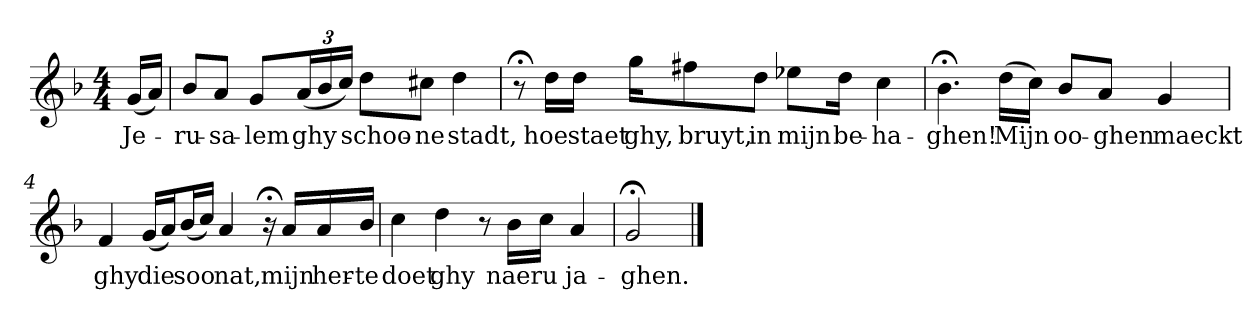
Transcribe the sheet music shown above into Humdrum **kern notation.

**kern	**text
*part1	*part1
*staff1	*staff1
*k[b-]	*
*G:dor	*
*M4/4	*
*MM120	*
=	=
(16gLL	Je-
16aJJ)	.
=1	=1
8b-L	-ru-
8aJ	-sa-
8gL	-lem
(24aL	ghy
24b-	.
24ccJJ)	.
8ddL	schoo-
8cc#XJ	-ne
4dd	stadt,
=2	=2
8r;<	.
16ddLL	hoe
16ddJJ	staet
16ggKL	ghy,
8ff#X	bruyt,
8ddJ	in
8ee-XL	mijn
16ddJk	be-
4cc	-ha-
=3	=3
4.b-;<	-ghen!
(16ddLL	Mijn
16ccJJ)	.
8b-L	oo-
8aJ	-ghen
4g	maeckt
=4	=4
4f	ghy
(16gLL	die
16aJ)	.
(16b-L	soo
16ccJJ)	.
4a	nat,
16r;<	.
16aLL	mijn
16a	her-
16b-JJ	-te
=5	=5
4cc	doet
4dd	ghy
8r	.
16b-LL	naer
16ccJJ	u
4a	ja-
=6	=6
2g;<	-ghen.
==	==
*-	*-
